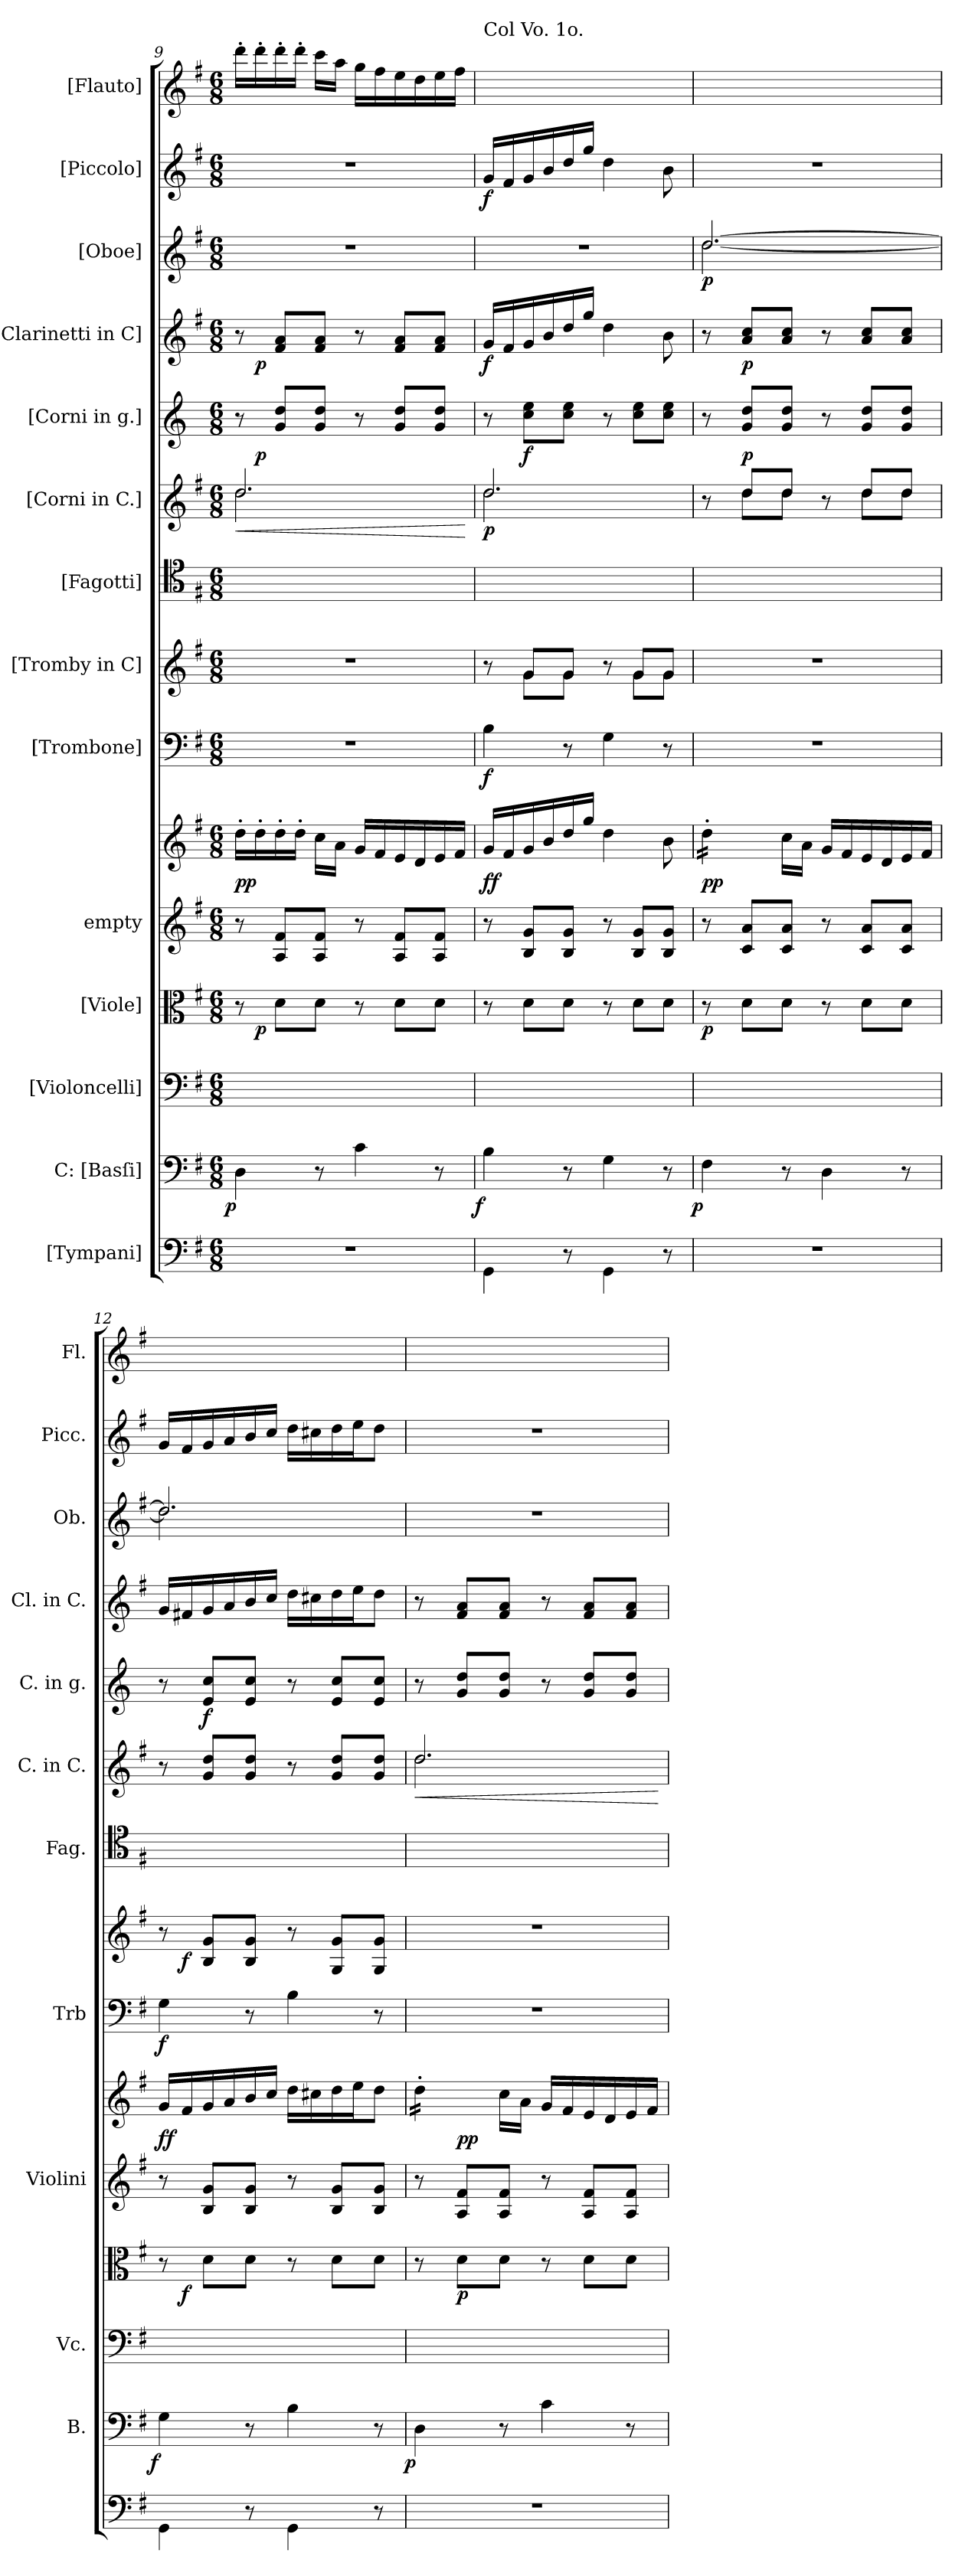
**kern	**kern	**dynam	**kern	**kern	**dynam	**kern	**kern	**dynam	**kern	**dynam	**kern	**dynam	**kern	**kern	**dynam	**kern	**dynam	**kern	**dynam	**kern	**dynam	**kern	**dynam	**kern
*part14	*part13	*part13	*part12	*part11	*part11	*part10	*part10	*part10	*part9	*part9	*part8	*part8	*part7	*part6	*part6	*part5	*part5	*part4	*part4	*part3	*part3	*part2	*part2	*part1
*staff15	*staff14	*staff14	*staff13	*staff12	*staff12	*staff11	*staff10	*staff10/11	*staff9	*staff9	*staff8	*staff8	*staff7	*staff6	*staff6	*staff5	*staff5	*staff4	*staff4	*staff3	*staff3	*staff2	*staff2	*staff1
*I"[Tympani]	*I"C: [Basſi]	*	*I"[Violoncelli]	*I"[Viole]	*	*I"empty	*	*	*I"[Trombone]	*	*I"[Tromby in C]	*	*I"[Fagotti]	*I"[Corni in C.]	*	*I"[Corni in g.]	*	*I"[Clarinetti in C]	*	*I"[Oboe]	*	*I"[Piccolo]	*	*I"[Flauto]
*	*I'B.	*	*I'Vc.	*	*	*I'Violini	*	*	*I'Trb	*	*	*	*I'Fag.	*I'C. in C.	*	*I'C. in g.	*	*I'Cl. in C.	*	*I'Ob.	*	*I'Picc.	*	*I'Fl.
*clefF4	*clefF4	*	*clefF4	*clefC3	*	*clefG2	*clefG2	*	*clefF4	*	*clefG2	*	*clefC4	*clefG2	*	*clefG2	*	*clefG2	*	*clefG2	*	*clefG2	*	*clefG2
*	*	*	*	*	*	*	*	*	*	*	*	*	*	*	*	*ITrd3c5	*	*	*	*	*	*	*	*
*k[f#]	*k[f#]	*	*k[f#]	*k[f#]	*	*k[f#]	*k[f#]	*	*k[f#]	*	*k[f#]	*	*k[f#]	*k[f#]	*	*k[f#]	*	*k[f#]	*	*k[f#]	*	*k[f#]	*	*k[f#]
*G:	*G:	*	*G:	*G:	*	*G:	*G:	*	*G:	*	*G:	*	*G:	*G:	*	*	*	*G:	*	*G:	*	*G:	*	*G:
*M6/8	*M6/8	*	*M6/8	*M6/8	*	*M6/8	*M6/8	*	*M6/8	*	*M6/8	*	*M6/8	*M6/8	*	*M6/8	*	*M6/8	*	*M6/8	*	*M6/8	*	*M6/8
=9	=9	=9	=9	=9	=9	=9	=9	=9	=9	=9	=9	=9	=9	=9	=9	=9	=9	=9	=9	=9	=9	=9	=9	=9
*	*	*	*	*	*	*	*	*	*	*	*	*	*	*^	*	*	*	*	*	*	*	*	*	*
!	!	!LO:DY:rj	!	!	!	!	!	!	!	!	!	!	!	!	!	!LO:HP:b	!	!	!	!	!	!	!	!	!
*	*	*	*	*^	*	*	*	*	*	*	*	*	*	*	*	*	*^	*	*^	*	*	*	*	*	*
2.r	4D\	p	2.ryy	8r	16ryy	.	8r	16dd'\LL	p p	2.r	.	2.r	.	4D/yy	2.dd/	2.dd\	<	8r	16ryy	.	8r	16ryy	.	2.r	.	2.r	.	16ddd'\LL
.	.	.	.	.	2ryy	p	.	16dd'\	.	.	.	.	.	.	.	.	.	.	2ryy	p	.	2ryy	p	.	.	.	.	16ddd'\
.	.	.	.	8d\L	.	.	8A/ 8f#/L	16dd'\	.	.	.	.	.	.	.	.	.	8d/ 8a/L	.	.	8f#/ 8a/L	.	.	.	.	.	.	16ddd'\
.	.	.	.	.	.	.	.	16dd'\JJ	.	.	.	.	.	.	.	.	.	.	.	.	.	.	.	.	.	.	.	16ddd'\JJ
.	8r	.	.	8d\J	.	.	8A/ 8f#/J	16cc\LL	.	.	.	.	.	8ryy	.	.	.	8d/ 8a/J	.	.	8f#/ 8a/J	.	.	.	.	.	.	16ccc\LL
.	.	.	.	.	.	.	.	16a\JJ	.	.	.	.	.	.	.	.	.	.	.	.	.	.	.	.	.	.	.	16aa\JJ
.	4c\	.	.	8r	.	.	8r	16g/LL	.	.	.	.	.	4c\yy	.	.	.	8r	.	.	8r	.	.	.	.	.	.	16gg\LL
.	.	.	.	.	.	.	.	16f#/	.	.	.	.	.	.	.	.	.	.	.	.	.	.	.	.	.	.	.	16ff#\
.	.	.	.	8d\L	.	.	8A/ 8f#/L	16e/	.	.	.	.	.	.	.	.	.	8d/ 8a/L	.	.	8f#/ 8a/L	.	.	.	.	.	.	16ee\
.	.	.	.	.	8.ryy	.	.	16d/	.	.	.	.	.	.	.	.	.	.	8.ryy	.	.	8.ryy	.	.	.	.	.	16dd\
.	8r	.	.	8d\J	.	.	8A/ 8f#/J	16e/	.	.	.	.	.	8ryy	.	.	.	8d/ 8a/J	.	.	8f#/ 8a/J	.	.	.	.	.	.	16ee\
.	.	.	.	.	.	.	.	16f#/JJ	.	.	.	.	.	.	.	.	.	.	.	.	.	.	.	.	.	.	.	16ff#\JJ
*	*	*	*	*	*	*	*	*	*	*	*	*	*	*	*v	*v	*	*	*	*	*	*	*	*	*	*	*	*
.	.	.	.	.	.	.	.	.	.	.	.	.	.	.	.	[	.	.	.	.	.	.	.	.	.	.	.
=10	=10	=10	=10	=10	=10	=10	=10	=10	=10	=10	=10	=10	=10	=10	=10	=10	=10	=10	=10	=10	=10	=10	=10	=10	=10	=10	=10
*	*	*	*	*	*	*	*	*	*	*	*	*^	*	*	*^	*	*	*	*	*	*	*	*	*	*	*	*
!	!	!	!	!	!	!	!	!	!	!	!	!	!	!	!	!	!	!	!	!	!	!	!	!	!	!	!	!	!LO:TX:a:t=Col Vo. 1o.
!	!	!LO:DY:rj	!	!	!	!	!	!	!	!	!	!	!	!	!	!	!	!	!	!	!	!	!	!	!	!	!	!	!
*	*	*	*	*	*	*	*	*	*	*	*	*	*	*	*	*	*	*	*v	*v	*	*	*	*	*	*	*	*	*
*	*	*	*	*v	*v	*	*	*	*	*	*	*	*	*	*	*	*	*	*	*	*v	*v	*	*	*	*	*	*
4GG\	4B\	f	2.ryy	8r	.	8r	16g/LL	f f	4B\	f	8r	8ryy	.	4B\yy	2.dd/	2.dd\	p	8r	.	16g/LL	f	2.r	.	16g/LL	f	16g/LLyy
.	.	.	.	.	.	.	16f#/	.	.	.	.	.	.	.	.	.	.	.	.	16f#/	.	.	.	16f#/	.	16f#/yy
.	.	.	.	8d\L	.	8B/ 8g/L	16g/	.	.	.	8g/L	8g\L	.	.	.	.	.	8g\ 8b\L	f	16g/	.	.	.	16g/	.	16g/yy
.	.	.	.	.	.	.	16b/	.	.	.	.	.	.	.	.	.	.	.	.	16b/	.	.	.	16b/	.	16b/yy
8r	8r	.	.	8d\J	.	8B/ 8g/J	16dd/	.	8r	.	8g/J	8g\J	.	8ryy	.	.	.	8g\ 8b\J	.	16dd/	.	.	.	16dd/	.	16dd/yy
.	.	.	.	.	.	.	16gg/JJ	.	.	.	.	.	.	.	.	.	.	.	.	16gg/JJ	.	.	.	16gg/JJ	.	16gg/JJyy
4GG\	4G\	.	.	8r	.	8r	4dd\	.	4G\	.	8r	8ryy	.	4G/yy	.	.	.	8r	.	4dd\	.	.	.	4dd\	.	4dd\yy
.	.	.	.	8d\L	.	8B/ 8g/L	.	.	.	.	8g/L	8g\L	.	.	.	.	.	8g\ 8b\L	.	.	.	.	.	.	.	.
8r	8r	.	.	8d\J	.	8B/ 8g/J	8b\	.	8r	.	8g/J	8g\J	.	8ryy	.	.	.	8g\ 8b\J	.	8b\	.	.	.	8b\	.	8b\yy
=11	=11	=11	=11	=11	=11	=11	=11	=11	=11	=11	=11	=11	=11	=11	=11	=11	=11	=11	=11	=11	=11	=11	=11	=11	=11	=11
*	*	*	*	*	*	*	*	*	*	*	*	*	*	*	*	*	*	*	*	*	*	*^	*	*	*	*
!	!	!LO:DY:rj	!	!	!	!	!	!	!	!	!	!	!	!	!	!	!	!	!	!	!	!	!	!	!	!	!
*	*	*	*	*	*	*	*	*	*	*	*v	*v	*	*	*	*	*	*	*	*	*	*	*	*	*	*	*
*	*	*	*	*	*	*	*tremolo	*	*	*	*	*	*	*	*	*	*	*	*	*	*	*	*	*	*	*
2.r	4F#\	p	2.ryy	8r	p	8r	16dd'\LL	p p	2.r	.	2.r	.	4F#/yy	8r	8ryy	.	8r	.	8r	.	[2.dd/	[2.dd\	p	2.r	.	16dd'\LLyy
.	.	.	.	.	.	.	16dd'\	.	.	.	.	.	.	.	.	.	.	.	.	.	.	.	.	.	.	16dd'\yy
.	.	.	.	8d\L	.	8c/ 8a/L	16dd'\	.	.	.	.	.	.	8dd/L	8dd\L	.	8d/ 8a/L	p	8a/ 8cc/L	p	.	.	.	.	.	16dd'\yy
.	.	.	.	.	.	.	16dd'\JJ	.	.	.	.	.	.	.	.	.	.	.	.	.	.	.	.	.	.	16dd'\JJyy
*	*	*	*	*	*	*	*Xtremolo	*	*	*	*	*	*	*	*	*	*	*	*	*	*	*	*	*	*	*
.	8r	.	.	8d\J	.	8c/ 8a/J	16cc\LL	.	.	.	.	.	8ryy	8dd/J	8dd\J	.	8d/ 8a/J	.	8a/ 8cc/J	.	.	.	.	.	.	16cc\LLyy
.	.	.	.	.	.	.	16a\JJ	.	.	.	.	.	.	.	.	.	.	.	.	.	.	.	.	.	.	16a\JJyy
.	4D\	.	.	8r	.	8r	16g/LL	.	.	.	.	.	4D/yy	8r	8ryy	.	8r	.	8r	.	.	.	.	.	.	16g/LLyy
.	.	.	.	.	.	.	16f#/	.	.	.	.	.	.	.	.	.	.	.	.	.	.	.	.	.	.	16f#/yy
.	.	.	.	8d\L	.	8c/ 8a/L	16e/	.	.	.	.	.	.	8dd/L	8dd\L	.	8d/ 8a/L	.	8a/ 8cc/L	.	.	.	.	.	.	16e/yy
.	.	.	.	.	.	.	16d/	.	.	.	.	.	.	.	.	.	.	.	.	.	.	.	.	.	.	16d/yy
.	8r	.	.	8d\J	.	8c/ 8a/J	16e/	.	.	.	.	.	8ryy	8dd/J	8dd\J	.	8d/ 8a/J	.	8a/ 8cc/J	.	.	.	.	.	.	16e/yy
.	.	.	.	.	.	.	16f#/JJ	.	.	.	.	.	.	.	.	.	.	.	.	.	.	.	.	.	.	16f#/JJyy
*	*	*	*	*	*	*	*	*	*	*	*	*	*	*v	*v	*	*	*	*	*	*	*	*	*	*	*
=12	=12	=12	=12	=12	=12	=12	=12	=12	=12	=12	=12	=12	=12	=12	=12	=12	=12	=12	=12	=12	=12	=12	=12	=12	=12
!	!	!LO:DY:rj	!	!	!	!	!	!	!	!	!	!	!	!	!	!	!	!	!	!	!	!	!	!	!
*	*	*	*	*^	*	*	*	*	*	*	*^	*	*	*	*	*	*	*	*	*	*	*	*	*	*
4GG\	4G\	f	2.ryy	8r	16ryy	.	8r	16g/LL	f f	4G\	f	8r	16ryy	.	4G/yy	8r	.	8r	.	16g/LL	.	2.dd/]	2.dd\]	.	16g/LL	.	16g/LLyy
.	.	.	.	.	2ryy	f	.	16f#/	.	.	.	.	2ryy	f	.	.	.	.	.	16f#X/	.	.	.	.	16f#/	.	16f#/yy
.	.	.	.	8d\L	.	.	8B/ 8g/L	16g/	.	.	.	8B/ 8g/L	.	.	.	8g/ 8dd/L	.	8B/ 8g/L	f	16g/	.	.	.	.	16g/	.	16g/yy
.	.	.	.	.	.	.	.	16a/	.	.	.	.	.	.	.	.	.	.	.	16a/	.	.	.	.	16a/	.	16a/yy
8r	8r	.	.	8d\J	.	.	8B/ 8g/J	16b/	.	8r	.	8B/ 8g/J	.	.	8ryy	8g/ 8dd/J	.	8B/ 8g/J	.	16b/	.	.	.	.	16b/	.	16b/yy
.	.	.	.	.	.	.	.	16cc/JJ	.	.	.	.	.	.	.	.	.	.	.	16cc/JJ	.	.	.	.	16cc/JJ	.	16cc/JJyy
4GG\	4B\	.	.	8r	.	.	8r	16dd\LL	.	4B\	.	8r	.	.	4B\yy	8r	.	8r	.	16dd\LL	.	.	.	.	16dd\LL	.	16dd\LLyy
.	.	.	.	.	.	.	.	16cc#X\	.	.	.	.	.	.	.	.	.	.	.	16cc#X\	.	.	.	.	16cc#X\	.	16cc#X\yy
.	.	.	.	8d\L	.	.	8B/ 8g/L	16dd\	.	.	.	8G/ 8g/L	.	.	.	8g/ 8dd/L	.	8B/ 8g/L	.	16dd\	.	.	.	.	16dd\	.	16dd\yy
.	.	.	.	.	8.ryy	.	.	16ee\J	.	.	.	.	8.ryy	.	.	.	.	.	.	16ee\J	.	.	.	.	16ee\J	.	16ee\Jyy
8r	8r	.	.	8d\J	.	.	8B/ 8g/J	8dd\J	.	8r	.	8G/ 8g/J	.	.	8ryy	8g/ 8dd/J	.	8B/ 8g/J	.	8dd\J	.	.	.	.	8dd\J	.	8dd\Jyy
*	*	*	*	*	*	*	*	*	*	*	*	*	*	*	*	*	*	*	*	*	*	*v	*v	*	*	*	*
=13	=13	=13	=13	=13	=13	=13	=13	=13	=13	=13	=13	=13	=13	=13	=13	=13	=13	=13	=13	=13	=13	=13	=13	=13	=13	=13
*	*	*	*	*	*	*	*	*	*	*	*	*	*	*	*	*^	*	*	*	*	*	*	*	*	*	*
!	!	!LO:DY:rj	!	!	!	!	!	!	!	!	!	!	!	!	!	!	!	!LO:HP:b	!	!	!	!	!	!	!	!	!
*	*	*	*	*v	*v	*	*	*^	*	*	*	*v	*v	*	*	*	*	*	*	*	*	*	*	*	*	*	*
*	*	*	*	*	*	*	*tremolo	*	*	*	*	*	*	*	*	*	*	*	*	*	*	*	*	*	*	*
2.r	4D\	p	2.ryy	8r	.	8r	16dd'\LL	8ryy	.	2.r	.	2.r	.	2.ryy	2.dd/	2.dd\	<	8r	.	8r	.	2.r	.	2.r	.	16dd'\LLyy
.	.	.	.	.	.	.	16dd'\	.	.	.	.	.	.	.	.	.	.	.	.	.	.	.	.	.	.	16dd'\yy
.	.	.	.	8d\L	p	8A/ 8f#/L	16dd'\	2ryy	p p	.	.	.	.	.	.	.	.	8d/ 8a/L	.	8f#/ 8a/L	.	.	.	.	.	16dd'\yy
.	.	.	.	.	.	.	16dd'\JJ	.	.	.	.	.	.	.	.	.	.	.	.	.	.	.	.	.	.	16dd'\JJyy
*	*	*	*	*	*	*	*Xtremolo	*	*	*	*	*	*	*	*	*	*	*	*	*	*	*	*	*	*	*
.	8r	.	.	8d\J	.	8A/ 8f#/J	16cc\LL	.	.	.	.	.	.	.	.	.	.	8d/ 8a/J	.	8f#/ 8a/J	.	.	.	.	.	16cc\LLyy
.	.	.	.	.	.	.	16a\JJ	.	.	.	.	.	.	.	.	.	.	.	.	.	.	.	.	.	.	16a\JJyy
.	4c\	.	.	8r	.	8r	16g/LL	.	.	.	.	.	.	.	.	.	.	8r	.	8r	.	.	.	.	.	16g/LLyy
.	.	.	.	.	.	.	16f#/	.	.	.	.	.	.	.	.	.	.	.	.	.	.	.	.	.	.	16f#/yy
.	.	.	.	8d\L	.	8A/ 8f#/L	16e/	.	.	.	.	.	.	.	.	.	.	8d/ 8a/L	.	8f#/ 8a/L	.	.	.	.	.	16e/yy
.	.	.	.	.	.	.	16d/	.	.	.	.	.	.	.	.	.	.	.	.	.	.	.	.	.	.	16d/yy
.	8r	.	.	8d\J	.	8A/ 8f#/J	16e/	8ryy	.	.	.	.	.	.	.	.	.	8d/ 8a/J	.	8f#/ 8a/J	.	.	.	.	.	16e/yy
.	.	.	.	.	.	.	16f#/JJ	.	.	.	.	.	.	.	.	.	.	.	.	.	.	.	.	.	.	16f#/JJyy
*	*	*	*	*	*	*	*	*	*	*	*	*	*	*	*v	*v	*	*	*	*	*	*	*	*	*	*
.	.	.	.	.	.	.	.	.	.	.	.	.	.	.	.	[	.	.	.	.	.	.	.	.	.
*	*	*	*	*	*	*	*v	*v	*	*	*	*	*	*	*	*	*	*	*	*	*	*	*	*	*
=	=	=	=	=	=	=	=	=	=	=	=	=	=	=	=	=	=	=	=	=	=	=	=	=
*-	*-	*-	*-	*-	*-	*-	*-	*-	*-	*-	*-	*-	*-	*-	*-	*-	*-	*-	*-	*-	*-	*-	*-	*-
